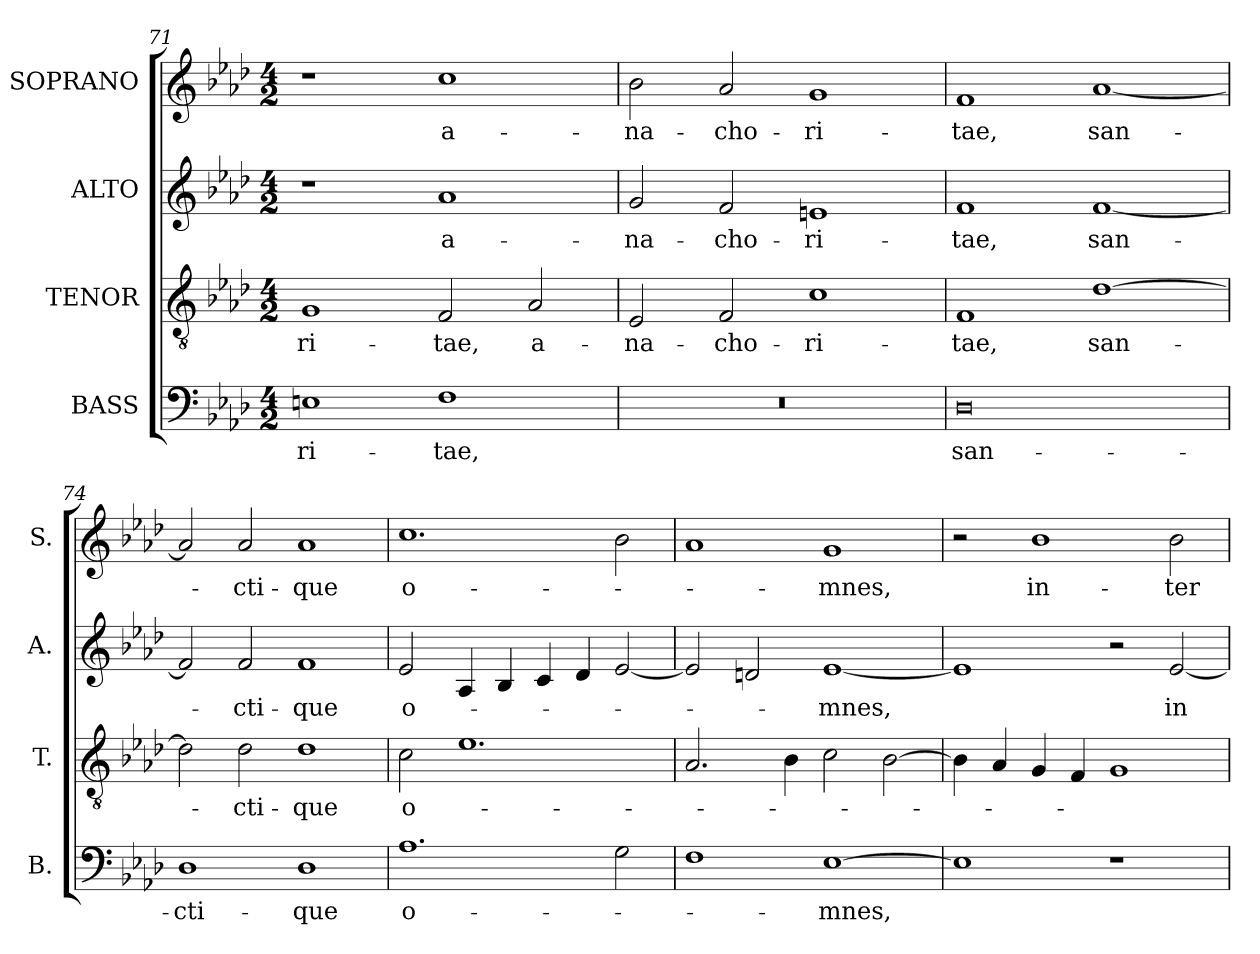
**kern	**text	**kern	**text	**kern	**text	**kern	**text
*part4	*part4	*part3	*part3	*part2	*part2	*part1	*part1
*staff4	*staff4	*staff3	*staff3	*staff2	*staff2	*staff1	*staff1
*I"BASS	*	*I"TENOR	*	*I"ALTO	*	*I"SOPRANO	*
*I'B.	*	*I'T.	*	*I'A.	*	*I'S.	*
*clefF4	*	*clefGv2	*	*clefG2	*	*clefG2	*
*	*	*ITrd7c12	*	*	*	*	*
*k[b-e-a-d-]	*	*k[b-e-a-d-]	*	*k[b-e-a-d-]	*	*k[b-e-a-d-]	*
*A-:	*	*A-:	*	*A-:	*	*A-:	*
*M4/2	*	*M4/2	*	*M4/2	*	*M4/2	*
=71	=71	=71	=71	=71	=71	=71	=71
!	!LO:LY:b:color=#000000	!	!	!	!	!	!
!	!	!	!LO:LY:b:color=#000000	!	!	!	!
1Eni	-ri-	1GGi	-ri-	1r	.	1r	.
!	!LO:LY:b:color=#000000	!	!	!	!	!	!
!	!	!	!LO:LY:b:color=#000000	!	!	!	!
!	!	!	!	!	!LO:LY:b:color=#000000	!	!
!	!	!	!	!	!	!	!LO:LY:b:color=#000000
1Fi	-tae,	2FFi/	-tae,	1a-i	a-	1cci	a-
!	!	!	!LO:LY:b:color=#000000	!	!	!	!
.	.	2AA-i/	a-	.	.	.	.
=72	=72	=72	=72	=72	=72	=72	=72
!LO:N:vis=1	!	!	!	!	!	!	!
!	!	!	!LO:LY:b:color=#000000	!	!	!	!
!	!	!	!	!	!LO:LY:b:color=#000000	!	!
!	!	!	!	!	!	!	!LO:LY:b:color=#000000
0r	.	2EE-i/	-na-	2gi/	-na-	2b-i\	-na-
!	!	!	!LO:LY:b:color=#000000	!	!	!	!
!	!	!	!	!	!LO:LY:b:color=#000000	!	!
!	!	!	!	!	!	!	!LO:LY:b:color=#000000
.	.	2FFi/	-cho-	2fi/	-cho-	2a-i/	-cho-
!	!	!	!LO:LY:b:color=#000000	!	!	!	!
!	!	!	!	!	!LO:LY:b:color=#000000	!	!
!	!	!	!	!	!	!	!LO:LY:b:color=#000000
.	.	1Ci	-ri-	1eni	-ri-	1gi	-ri-
=73	=73	=73	=73	=73	=73	=73	=73
!	!LO:LY:b:color=#000000	!	!	!	!	!	!
!	!	!	!LO:LY:b:color=#000000	!	!	!	!
!	!	!	!	!	!LO:LY:b:color=#000000	!	!
!	!	!	!	!	!	!	!LO:LY:b:color=#000000
0D-i	san-	1FFi	-tae,	1fi	-tae,	1fi	-tae,
!	!	!	!LO:LY:b:color=#000000	!	!	!	!
!	!	!	!	!	!LO:LY:b:color=#000000	!	!
!	!	!	!	!	!	!	!LO:LY:b:color=#000000
.	.	[1D-i	san-	[1fi	san-	[1a-i	san-
!!LO:LB:g=z
=74	=74	=74	=74	=74	=74	=74	=74
!	!LO:LY:b:color=#000000	!	!	!	!	!	!
1D-i	-cti-	2D-i\]	.	2fi/]	.	2a-i/]	.
!	!	!	!LO:LY:b:color=#000000	!	!	!	!
!	!	!	!	!	!LO:LY:b:color=#000000	!	!
!	!	!	!	!	!	!	!LO:LY:b:color=#000000
.	.	2D-i\	-cti-	2fi/	-cti-	2a-i/	-cti-
!	!LO:LY:b:color=#000000	!	!	!	!	!	!
!	!	!	!LO:LY:b:color=#000000	!	!	!	!
!	!	!	!	!	!LO:LY:b:color=#000000	!	!
!	!	!	!	!	!	!	!LO:LY:b:color=#000000
1D-i	-que	1D-i	-que	1fi	-que	1a-i	-que
=75	=75	=75	=75	=75	=75	=75	=75
!	!LO:LY:b:color=#000000	!	!	!	!	!	!
!	!	!	!LO:LY:b:color=#000000	!	!	!	!
!	!	!	!	!	!LO:LY:b:color=#000000	!	!
!	!	!	!	!	!	!	!LO:LY:b:color=#000000
1.A-i	o-	2Ci\	o-	2e-i/	o-	1.cci	o-
.	.	1.E-i	.	4A-i/	.	.	.
.	.	.	.	4B-i/	.	.	.
.	.	.	.	4ci/	.	.	.
.	.	.	.	4d-i/	.	.	.
2Gi\	.	.	.	[2e-i/	.	2b-i\	.
=76	=76	=76	=76	=76	=76	=76	=76
1Fi	.	2.AA-i/	.	2e-i/]	.	1a-i	.
.	.	.	.	2dni/	.	.	.
.	.	4BB-i\	.	.	.	.	.
!	!LO:LY:b:color=#000000	!	!	!	!	!	!
!	!	!	!	!	!LO:LY:b:color=#000000	!	!
!	!	!	!	!	!	!	!LO:LY:b:color=#000000
[1E-i	-mnes,	2Ci\	.	[1e-i	-mnes,	1gi	-mnes,
.	.	[2BB-i\	.	.	.	.	.
=77	=77	=77	=77	=77	=77	=77	=77
1E-i]	.	4BB-i\]	.	1e-i]	.	2r	.
.	.	4AA-i/	.	.	.	.	.
!	!	!	!	!	!	!	!LO:LY:b:color=#000000
.	.	4GGi/	.	.	.	1b-i	in-
.	.	4FFi/	.	.	.	.	.
1r	.	1GGi	.	2r	.	.	.
!	!	!	!	!	!LO:LY:b:color=#000000	!	!
!	!	!	!	!	!	!	!LO:LY:b:color=#000000
.	.	.	.	[2e-i/	in-	2b-i\	-ter-
=	=	=	=	=	=	=	=
*-	*-	*-	*-	*-	*-	*-	*-
